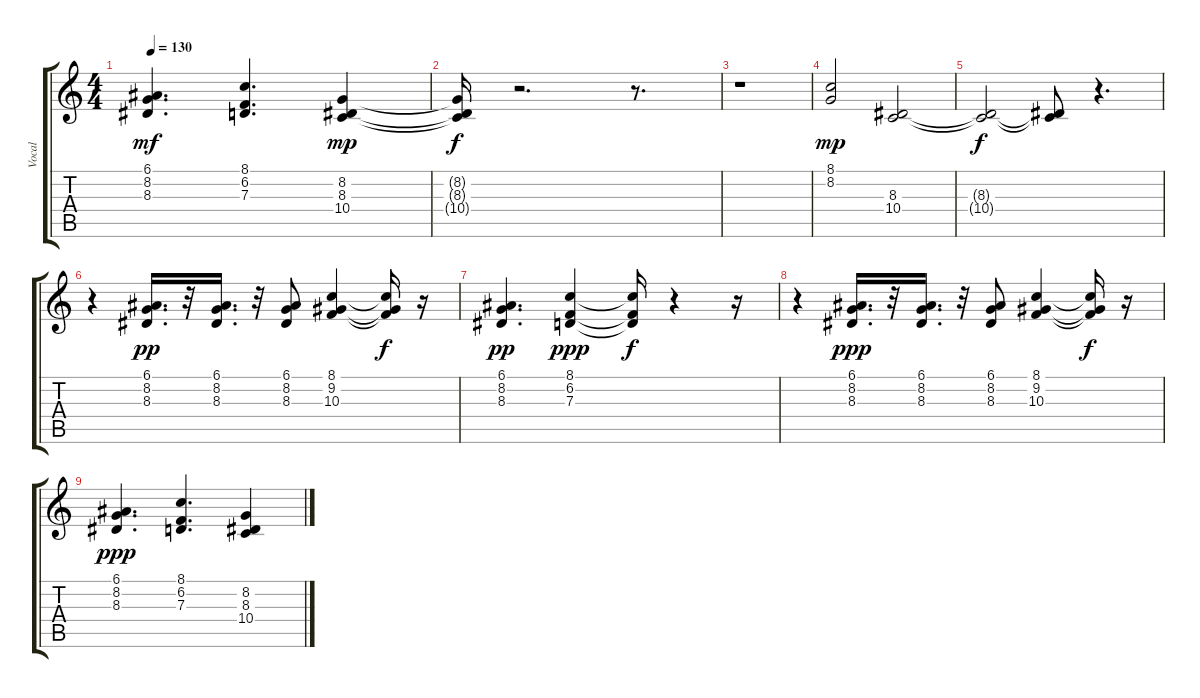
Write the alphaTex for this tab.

\track ("Vocal" "Vocal") {instrument lead1square}
\staff {score tabs}
\tuning (E4 B3 G3 D3 A2 E2) {hide}
\ts (4 4)
\tempo 130
\clef g2
\ks c
(6.1 8.2 8.3).4{d dy mf} (8.1 6.2 7.3).4{d} (8.2 8.3 10.4).4{dy mp} |
(8.2{t} 8.3{t} 10.4{t}).16{dy f} r.2{d} r.8{d} |
r.1 |
(8.1 8.2).2{dy mp} (8.3 10.4).2 |
(8.3{t} 10.4{t}).2{dy f} (8.3{t} 10.4{t}).8 r.4{d} |
r.4 (6.1 8.2 8.3).16{d dy pp} r.32 (6.1 8.2 8.3).16{d} r.32 (6.1 8.2 8.3).8 (8.1 9.2 10.3).4 (8.1{t} 9.2{t} 10.3{t}).16{dy f} r.16 |
(6.1 8.2 8.3).4{d dy pp} (8.1 6.2 7.3).4{dy ppp} (8.1{t} 6.2{t} 7.3{t}).16{dy f} r.4 r.16 |
r.4 (6.1 8.2 8.3).16{d dy ppp} r.32 (6.1 8.2 8.3).16{d} r.32 (6.1 8.2 8.3).8 (8.1 9.2 10.3).4 (8.1{t} 9.2{t} 10.3{t}).16{dy f} r.16 |
(6.1 8.2 8.3).4{d dy ppp} (8.1 6.2 7.3).4{d} (8.2 8.3 10.4).4
